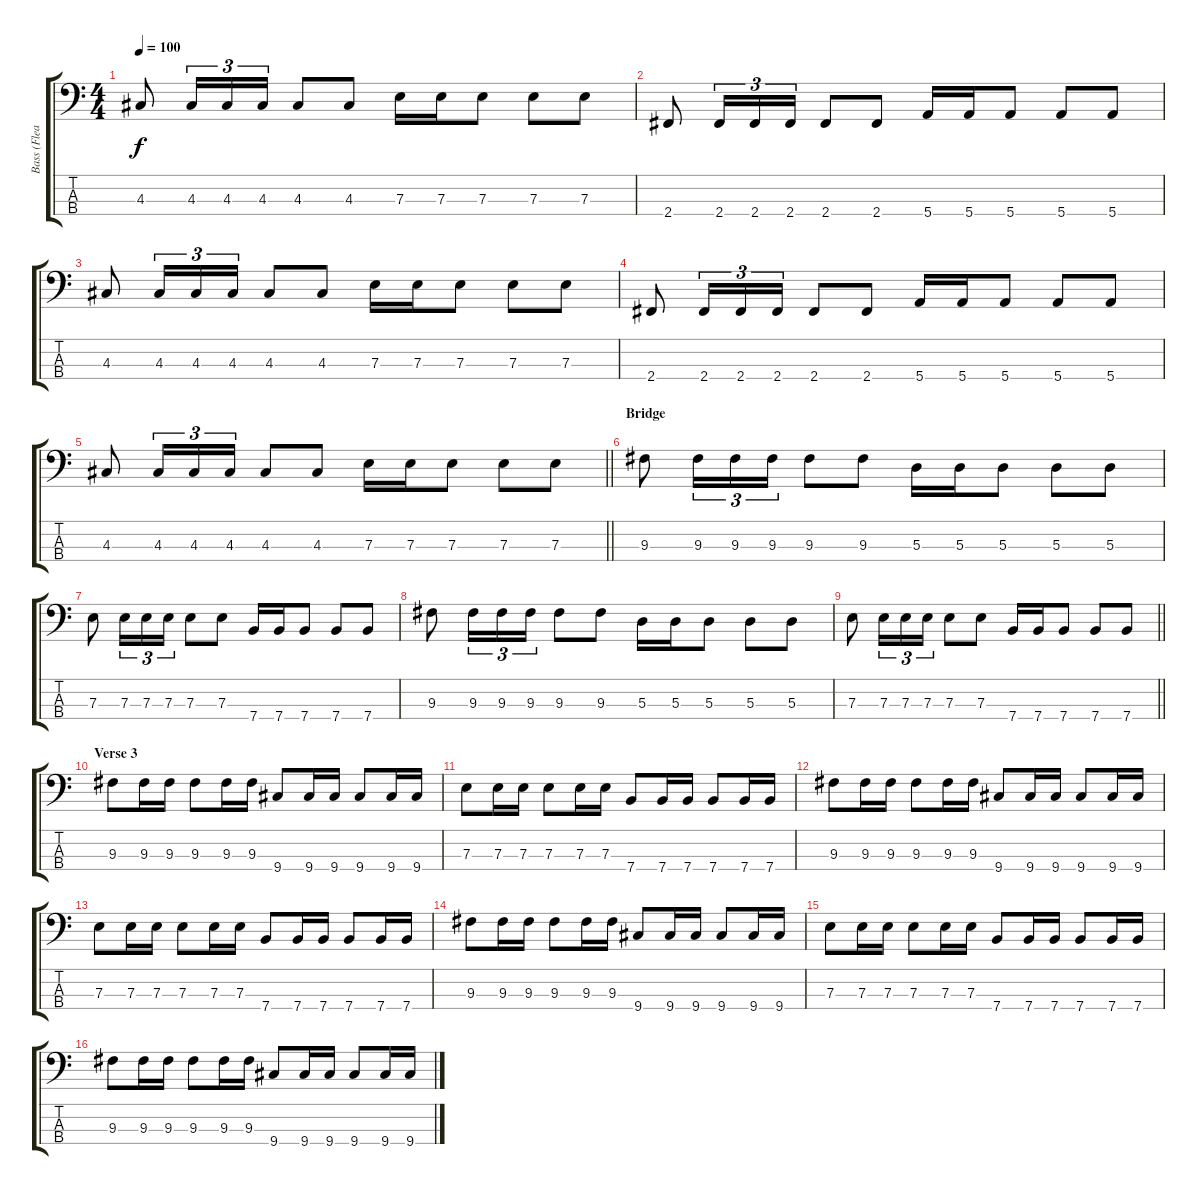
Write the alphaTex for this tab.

\track ("Bass (Flea)" "Bass (Flea") {instrument electricbassfinger}
\staff {score tabs}
\tuning (G2 D2 A1 E1) {hide}
\ts (4 4)
\tempo 100
\clef f4
\ks c
4.3.8{dy f} 4.3.16{tu (3 2)} 4.3.16{tu (3 2)} 4.3.16{tu (3 2)} 4.3.8 4.3.8 7.3.16 7.3.16 7.3.8 7.3.8 7.3.8 |
2.4.8 2.4.16{tu (3 2)} 2.4.16{tu (3 2)} 2.4.16{tu (3 2)} 2.4.8 2.4.8 5.4.16 5.4.16 5.4.8 5.4.8 5.4.8 |
4.3.8 4.3.16{tu (3 2)} 4.3.16{tu (3 2)} 4.3.16{tu (3 2)} 4.3.8 4.3.8 7.3.16 7.3.16 7.3.8 7.3.8 7.3.8 |
2.4.8 2.4.16{tu (3 2)} 2.4.16{tu (3 2)} 2.4.16{tu (3 2)} 2.4.8 2.4.8 5.4.16 5.4.16 5.4.8 5.4.8 5.4.8 |
\barLineRight lightlight
4.3.8 4.3.16{tu (3 2)} 4.3.16{tu (3 2)} 4.3.16{tu (3 2)} 4.3.8 4.3.8 7.3.16 7.3.16 7.3.8 7.3.8 7.3.8 |
\section ("" "Bridge")
9.3.8 9.3.16{tu (3 2)} 9.3.16{tu (3 2)} 9.3.16{tu (3 2)} 9.3.8 9.3.8 5.3.16 5.3.16 5.3.8 5.3.8 5.3.8 |
7.3.8 7.3.16{tu (3 2)} 7.3.16{tu (3 2)} 7.3.16{tu (3 2)} 7.3.8 7.3.8 7.4.16 7.4.16 7.4.8 7.4.8 7.4.8 |
9.3.8 9.3.16{tu (3 2)} 9.3.16{tu (3 2)} 9.3.16{tu (3 2)} 9.3.8 9.3.8 5.3.16 5.3.16 5.3.8 5.3.8 5.3.8 |
\barLineRight lightlight
7.3.8 7.3.16{tu (3 2)} 7.3.16{tu (3 2)} 7.3.16{tu (3 2)} 7.3.8 7.3.8 7.4.16 7.4.16 7.4.8 7.4.8 7.4.8 |
\section ("" "Verse 3")
9.3.8 9.3.16 9.3.16 9.3.8 9.3.16 9.3.16 9.4.8 9.4.16 9.4.16 9.4.8 9.4.16 9.4.16 |
7.3.8 7.3.16 7.3.16 7.3.8 7.3.16 7.3.16 7.4.8 7.4.16 7.4.16 7.4.8 7.4.16 7.4.16 |
9.3.8 9.3.16 9.3.16 9.3.8 9.3.16 9.3.16 9.4.8 9.4.16 9.4.16 9.4.8 9.4.16 9.4.16 |
7.3.8 7.3.16 7.3.16 7.3.8 7.3.16 7.3.16 7.4.8 7.4.16 7.4.16 7.4.8 7.4.16 7.4.16 |
9.3.8 9.3.16 9.3.16 9.3.8 9.3.16 9.3.16 9.4.8 9.4.16 9.4.16 9.4.8 9.4.16 9.4.16 |
7.3.8 7.3.16 7.3.16 7.3.8 7.3.16 7.3.16 7.4.8 7.4.16 7.4.16 7.4.8 7.4.16 7.4.16 |
9.3.8 9.3.16 9.3.16 9.3.8 9.3.16 9.3.16 9.4.8 9.4.16 9.4.16 9.4.8 9.4.16 9.4.16
